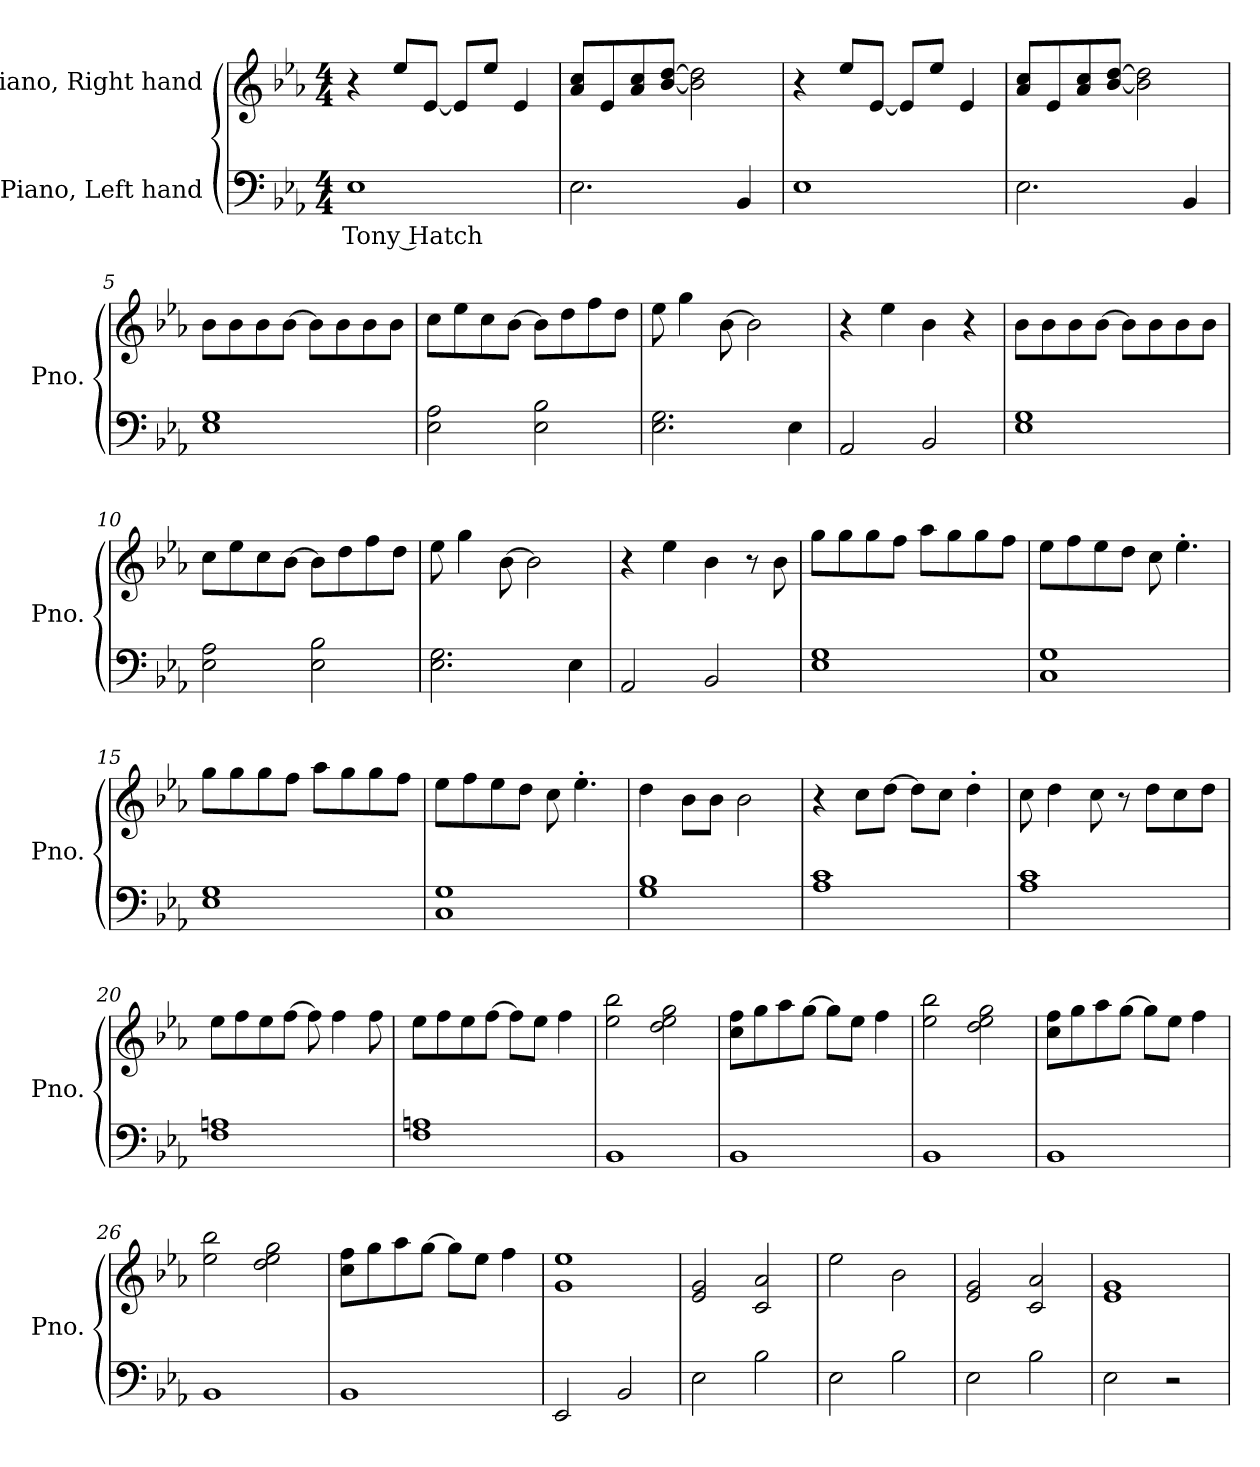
**kern	**text	**kern
*part2	*part2	*part1
*staff2	*staff2	*staff1
*I"Piano, Left hand	*	*I"Piano, Right hand
*I'Pno.	*	*I'Pno.
*clefF4	*	*clefG2
*k[b-e-a-]	*	*k[b-e-a-]
*M4/4	*	*M4/4
*MM108	*	*MM108
=1	=1	=1
!	!LO:LY:b	!
1E-	Tony Hatch	4r
.	.	8ee-/L
.	.	[8e-/J
.	.	8e-/L]
.	.	8ee-/J
.	.	4e-/
=2	=2	=2
2.E-\	.	8a-/ 8cc/L
.	.	8e-/
.	.	8a-/ 8cc/
.	.	[8b-/ [8dd/J
.	.	2b-\] 2dd\]
4BB-/	.	.
=3	=3	=3
1E-	.	4r
.	.	8ee-/L
.	.	[8e-/J
.	.	8e-/L]
.	.	8ee-/J
.	.	4e-/
=4	=4	=4
2.E-\	.	8a-/ 8cc/L
.	.	8e-/
.	.	8a-/ 8cc/
.	.	[8b-/ [8dd/J
.	.	2b-\] 2dd\]
4BB-/	.	.
!!LO:LB:g=z
=5	=5	=5
1E- 1G	.	8b-\L
.	.	8b-\
.	.	8b-\
.	.	[8b-\J
.	.	8b-\L]
.	.	8b-\
.	.	8b-\
.	.	8b-\J
=6	=6	=6
2E-\ 2A-\	.	8cc\L
.	.	8ee-\
.	.	8cc\
.	.	[8b-\J
2E-\ 2B-\	.	8b-\L]
.	.	8dd\
.	.	8ff\
.	.	8dd\J
=7	=7	=7
2.E-\ 2.G\	.	8ee-\
.	.	4gg\
.	.	[8b-\
.	.	2b-\]
4E-\	.	.
=8	=8	=8
2AA-/	.	4r
.	.	4ee-\
2BB-/	.	4b-\
.	.	4r
=9	=9	=9
1E- 1G	.	8b-\L
.	.	8b-\
.	.	8b-\
.	.	[8b-\J
.	.	8b-\L]
.	.	8b-\
.	.	8b-\
.	.	8b-\J
!!LO:LB:g=z
=10	=10	=10
2E-\ 2A-\	.	8cc\L
.	.	8ee-\
.	.	8cc\
.	.	[8b-\J
2E-\ 2B-\	.	8b-\L]
.	.	8dd\
.	.	8ff\
.	.	8dd\J
=11	=11	=11
2.E-\ 2.G\	.	8ee-\
.	.	4gg\
.	.	[8b-\
.	.	2b-\]
4E-\	.	.
=12	=12	=12
2AA-/	.	4r
.	.	4ee-\
2BB-/	.	4b-\
.	.	8r
.	.	8b-\
=13	=13	=13
1E- 1G	.	8gg\L
.	.	8gg\
.	.	8gg\
.	.	8ff\J
.	.	8aa-\L
.	.	8gg\
.	.	8gg\
.	.	8ff\J
=14	=14	=14
1C 1G	.	8ee-\L
.	.	8ff\
.	.	8ee-\
.	.	8dd\J
.	.	8cc\
.	.	4.ee-'\
!!LO:LB:g=z
=15	=15	=15
1E- 1G	.	8gg\L
.	.	8gg\
.	.	8gg\
.	.	8ff\J
.	.	8aa-\L
.	.	8gg\
.	.	8gg\
.	.	8ff\J
=16	=16	=16
1C 1G	.	8ee-\L
.	.	8ff\
.	.	8ee-\
.	.	8dd\J
.	.	8cc\
.	.	4.ee-'\
=17	=17	=17
1G 1B-	.	4dd\
.	.	8b-\L
.	.	8b-\J
.	.	2b-\
=18	=18	=18
1A- 1c	.	4r
.	.	8cc\L
.	.	[8dd\J
.	.	8dd\L]
.	.	8cc\J
.	.	4dd'\
=19	=19	=19
1A- 1c	.	8cc\
.	.	4dd\
.	.	8cc\
.	.	8r
.	.	8dd\L
.	.	8cc\
.	.	8dd\J
=20	=20	=20
1F 1An	.	8ee-\L
.	.	8ff\
.	.	8ee-\
.	.	[8ff\J
.	.	8ff\]
.	.	4ff\
.	.	8ff\
!!LO:LB:g=z
=21	=21	=21
1F 1An	.	8ee-\L
.	.	8ff\
.	.	8ee-\
.	.	[8ff\J
.	.	8ff\L]
.	.	8ee-\J
.	.	4ff\
=22	=22	=22
1BB-	.	2ee-\ 2bb-\
.	.	2dd\ 2ee-\ 2gg\
=23	=23	=23
1BB-	.	8cc\ 8ff\L
.	.	8gg\
.	.	8aa-\
.	.	[8gg\J
.	.	8gg\L]
.	.	8ee-\J
.	.	4ff\
=24	=24	=24
1BB-	.	2ee-\ 2bb-\
.	.	2dd\ 2ee-\ 2gg\
=25	=25	=25
1BB-	.	8cc\ 8ff\L
.	.	8gg\
.	.	8aa-\
.	.	[8gg\J
.	.	8gg\L]
.	.	8ee-\J
.	.	4ff\
=26	=26	=26
1BB-	.	2ee-\ 2bb-\
.	.	2dd\ 2ee-\ 2gg\
!!LO:LB:g=z
=27	=27	=27
1BB-	.	8cc\ 8ff\L
.	.	8gg\
.	.	8aa-\
.	.	[8gg\J
.	.	8gg\L]
.	.	8ee-\J
.	.	4ff\
=28	=28	=28
2EE-/	.	1g 1ee-
2BB-/	.	.
=29	=29	=29
2E-\	.	2e-/ 2g/
2B-\	.	2c/ 2a-/
=30	=30	=30
2E-\	.	2ee-\
2B-\	.	2b-\
=31	=31	=31
2E-\	.	2e-/ 2g/
2B-\	.	2c/ 2a-/
=32	=32	=32
2E-\	.	1e- 1g
2r	.	.
=	=	=
*-	*-	*-
